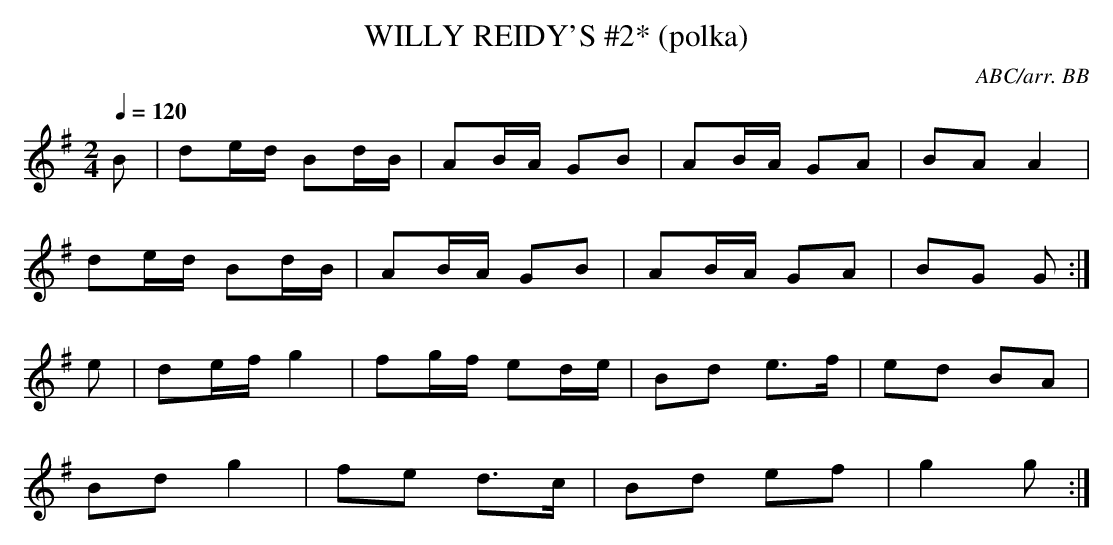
X:1
T:WILLY REIDY'S #2* (polka)
C:ABC/arr. BB
Q:1/4=120
L:1/8
M:2/4
K:G
B|de/d/ Bd/B/|AB/A/ GB|AB/A/ GA|BA A2|
de/d/ Bd/B/|AB/A/ GB|AB/A/ GA|BG G:|
e|de/f/ g2|fg/f/ ed/e/|Bd e>f|ed BA|
Bd g2|fe d>c|Bd ef|g2 g:|
